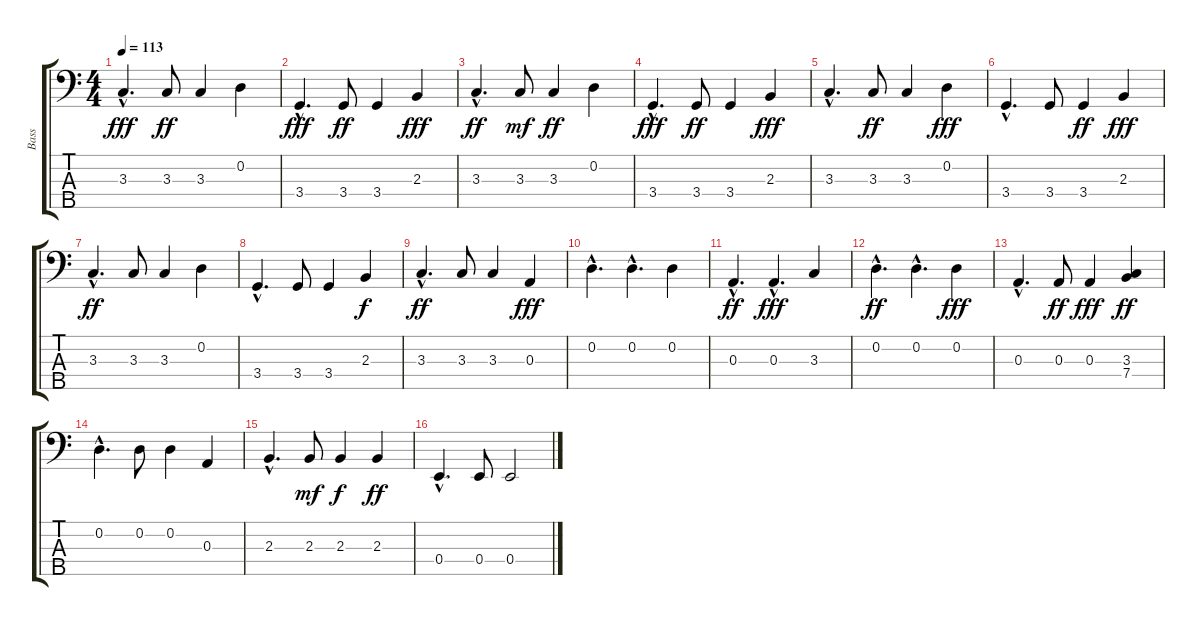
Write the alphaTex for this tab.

\track ("Bass" "Bass") {instrument electricbassfinger}
\staff {score tabs}
\tuning (G2 D2 A1 E1 B0) {hide}
\ts (4 4)
\tempo 113
\clef f4
\ks c
3.3{hac}.4{d dy fff} 3.3.8{dy ff} 3.3.4 0.2.4 |
3.4{hac}.4{d dy fff} 3.4.8{dy ff} 3.4.4 2.3.4{dy fff} |
3.3{hac}.4{d dy ff} 3.3.8{dy mf} 3.3.4{dy ff} 0.2.4 |
3.4{hac}.4{d dy fff} 3.4.8{dy ff} 3.4.4 2.3.4{dy fff} |
3.3{hac}.4{d} 3.3.8{dy ff} 3.3.4 0.2.4{dy fff} |
3.4{hac}.4{d} 3.4.8 3.4.4{dy ff} 2.3.4{dy fff} |
3.3{hac}.4{d dy ff} 3.3.8 3.3.4 0.2.4 |
3.4{hac}.4{d} 3.4.8 3.4.4 2.3.4{dy f} |
3.3{hac}.4{d dy ff} 3.3.8 3.3.4 0.3.4{dy fff} |
0.2{hac}.4{d} 0.2{hac}.4{d} 0.2.4 |
0.3{hac}.4{d dy ff} 0.3{hac}.4{d dy fff} 3.3.4 |
0.2{hac}.4{d dy ff} 0.2{hac}.4{d} 0.2.4{dy fff} |
0.3{hac}.4{d} 0.3.8{dy ff} 0.3.4{dy fff} (3.3 7.4).4{dy ff} |
0.2{hac}.4{d} 0.2.8 0.2.4 0.3.4 |
2.3{hac}.4{d} 2.3.8{dy mf} 2.3.4{dy f} 2.3.4{dy ff} |
0.4{hac}.4{d} 0.4.8 0.4.2
